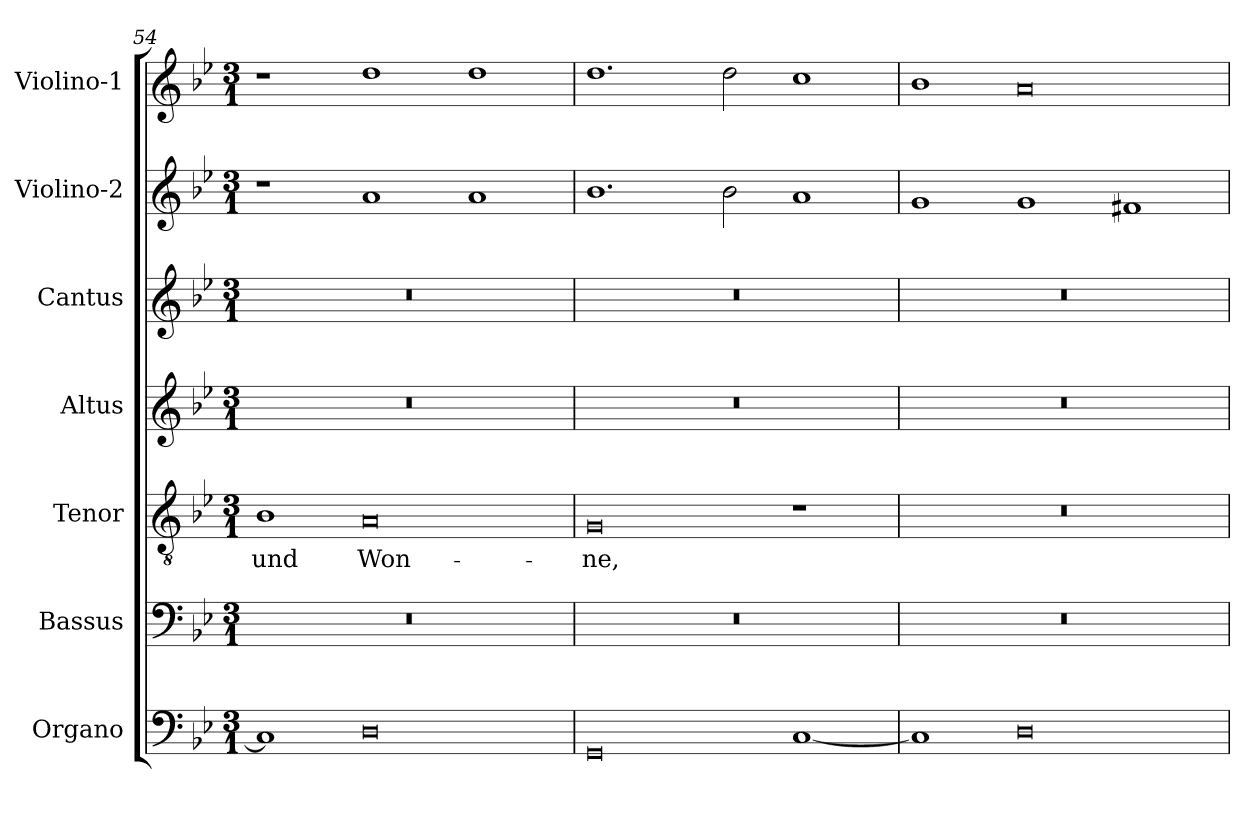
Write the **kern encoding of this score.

**kern	**kern	**kern	**text	**kern	**kern	**kern	**kern
*part7	*part6	*part5	*part5	*part4	*part3	*part2	*part1
*staff7	*staff6	*staff5	*staff5	*staff4	*staff3	*staff2	*staff1
*I"Organo	*I"Bassus	*I"Tenor	*	*I"Altus	*I"Cantus	*I"Violino-2	*I"Violino-1
*I'Og	*I'B	*I'T	*	*I'A	*I'C	*I'V2	*I'V1
*clefF4	*clefF4	*clefGv2	*	*clefG2	*clefG2	*clefG2	*clefG2
*k[b-e-]	*k[b-e-]	*k[b-e-]	*	*k[b-e-]	*k[b-e-]	*k[b-e-]	*k[b-e-]
*B-:	*B-:	*B-:	*	*B-:	*B-:	*B-:	*B-:
*M3/1	*M3/1	*M3/1	*	*M3/1	*M3/1	*M3/1	*M3/1
=54	=54	=54	=54	=54	=54	=54	=54
!	!	!	!LO:LY:b	!	!	!	!
1C]	0.r	1B-	und	0.r	0.r	1r	1r
!	!	!	!LO:LY:b	!	!	!	!
0D	.	0A	Won-	.	.	1a	1dd
.	.	.	.	.	.	1a	1dd
=55	=55	=55	=55	=55	=55	=55	=55
!	!	!	!LO:LY:b	!	!	!	!
0GG	0.r	0G	-ne,	0.r	0.r	1.b-	1.dd
.	.	.	.	.	.	2b-\	2dd\
[1C	.	1r	.	.	.	1a	1cc
=56	=56	=56	=56	=56	=56	=56	=56
1C]	0.r	0.r	.	0.r	0.r	1g	1b-
0D	.	.	.	.	.	1g	0a
.	.	.	.	.	.	1f#X	.
=	=	=	=	=	=	=	=
*-	*-	*-	*-	*-	*-	*-	*-
